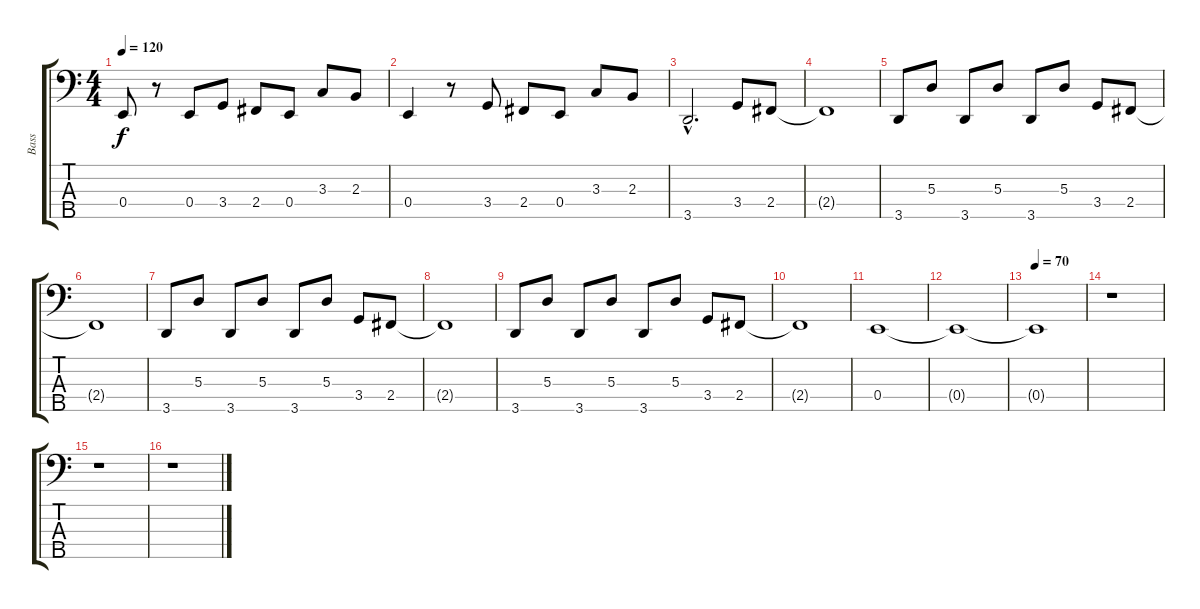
\track ("Bass" "Bass") {instrument electricbasspick}
\staff {score tabs}
\tuning (G2 D2 A1 E1 B0) {hide}
\ts (4 4)
\tempo 120
\clef f4
\ks c
0.4.8{dy f} r.8 0.4.8 3.4.8 2.4.8 0.4.8 3.3.8 2.3.8 |
0.4.4 r.8 3.4.8 2.4.8 0.4.8 3.3.8 2.3.8 |
3.5{hac}.2{d} 3.4.8 2.4.8 |
2.4{t}.1 |
3.5.8 5.3.8 3.5.8 5.3.8 3.5.8 5.3.8 3.4.8 2.4.8 |
2.4{t}.1 |
3.5.8 5.3.8 3.5.8 5.3.8 3.5.8 5.3.8 3.4.8 2.4.8 |
2.4{t}.1 |
3.5.8 5.3.8 3.5.8 5.3.8 3.5.8 5.3.8 3.4.8 2.4.8 |
2.4{t}.1 |
0.4.1 |
0.4{t}.1 |
\tempo 70
0.4{t}.1 |
r.1 |
r.1 |
r.1
